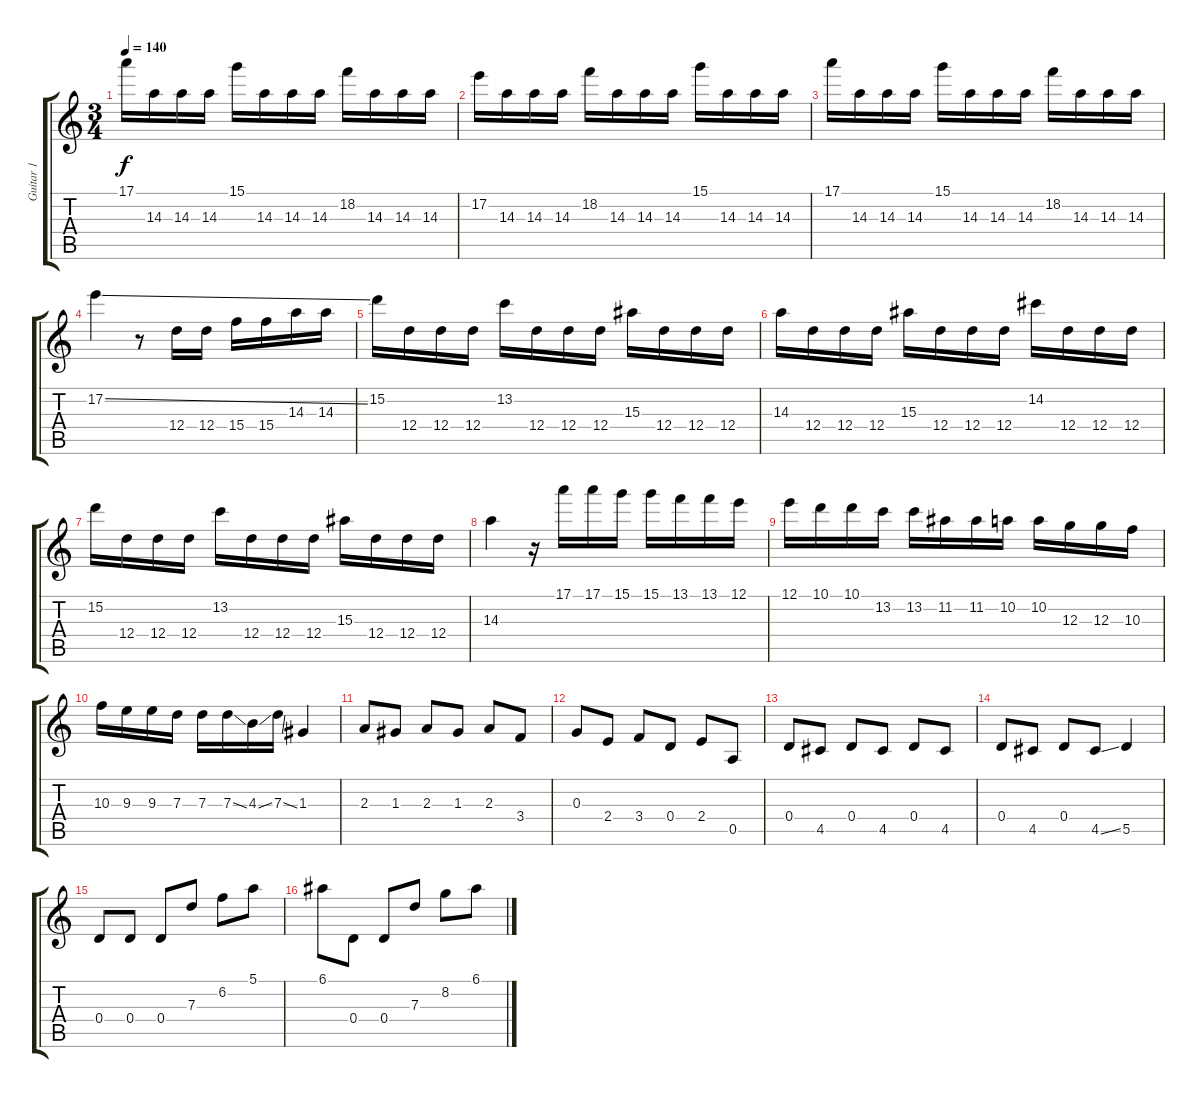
\track ("Guitar 1" "Guitar 1") {instrument overdrivenguitar}
\staff {score tabs}
\tuning (E4 B3 G3 D3 A2 E2) {hide}
\ts (3 4)
\tempo 140
\clef g2
\ks c
17.1.16{dy f} 14.3.16 14.3.16 14.3.16 15.1.16 14.3.16 14.3.16 14.3.16 18.2.16 14.3.16 14.3.16 14.3.16 |
17.2.16 14.3.16 14.3.16 14.3.16 18.2.16 14.3.16 14.3.16 14.3.16 15.1.16 14.3.16 14.3.16 14.3.16 |
17.1.16 14.3.16 14.3.16 14.3.16 15.1.16 14.3.16 14.3.16 14.3.16 18.2.16 14.3.16 14.3.16 14.3.16 |
17.2{ss}.4 r.8 12.4.16 12.4.16 15.4.16 15.4.16 14.3.16 14.3.16 |
15.2.16 12.4.16 12.4.16 12.4.16 13.2.16 12.4.16 12.4.16 12.4.16 15.3.16 12.4.16 12.4.16 12.4.16 |
14.3.16 12.4.16 12.4.16 12.4.16 15.3.16 12.4.16 12.4.16 12.4.16 14.2.16 12.4.16 12.4.16 12.4.16 |
15.2.16 12.4.16 12.4.16 12.4.16 13.2.16 12.4.16 12.4.16 12.4.16 15.3.16 12.4.16 12.4.16 12.4.16 |
14.3.4 r.16 17.1.16 17.1.16 15.1.16 15.1.16 13.1.16 13.1.16 12.1.16 |
12.1.16 10.1.16 10.1.16 13.2.16 13.2.16 11.2.16 11.2.16 10.2.16 10.2.16 12.3.16 12.3.16 10.3.16 |
10.3.16 9.3.16 9.3.16 7.3.16 7.3.16 7.3{ss}.16 4.3{ss}.16 7.3{ss}.16 1.3.4 |
2.3.8 1.3.8 2.3.8 1.3.8 2.3.8 3.4.8 |
0.3.8 2.4.8 3.4.8 0.4.8 2.4.8 0.5.8 |
0.4.8 4.5.8 0.4.8 4.5.8 0.4.8 4.5.8 |
0.4.8 4.5.8 0.4.8 4.5{ss}.8 5.5.4 |
0.4.8 0.4.8 0.4.8 7.3.8 6.2.8 5.1.8 |
6.1.8 0.4.8 0.4.8 7.3.8 8.2.8 6.1.8
